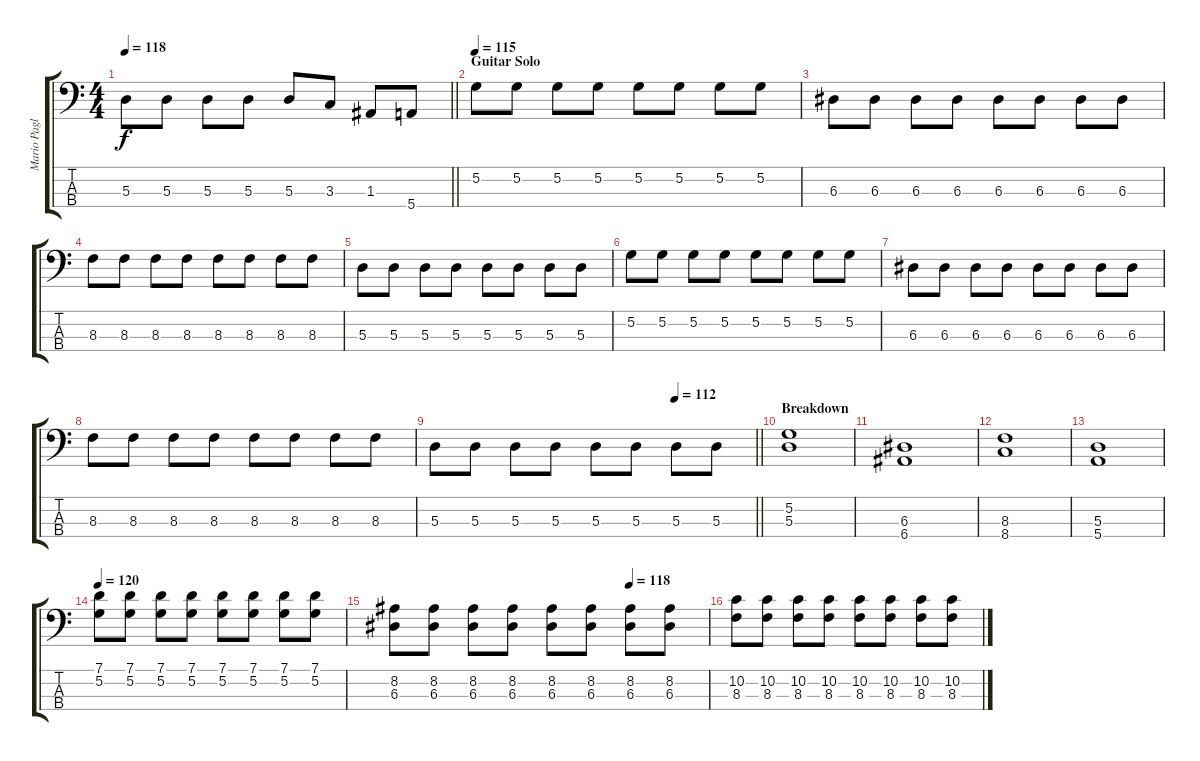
\track ("Mario Pagliarulo (Bass)" "Mario Pagl") {instrument electricbassfinger}
\staff {score tabs}
\tuning (G2 D2 A1 E1) {hide}
\ts (4 4)
\tempo 118
\clef f4
\barLineRight lightlight
\ks c
5.3.8{dy f} 5.3.8 5.3.8 5.3.8 5.3.8 3.3.8 1.3.8 5.4.8 |
\section ("" "Guitar Solo")
\tempo 115
5.2.8 5.2.8 5.2.8 5.2.8 5.2.8 5.2.8 5.2.8 5.2.8 |
6.3.8 6.3.8 6.3.8 6.3.8 6.3.8 6.3.8 6.3.8 6.3.8 |
8.3.8 8.3.8 8.3.8 8.3.8 8.3.8 8.3.8 8.3.8 8.3.8 |
5.3.8 5.3.8 5.3.8 5.3.8 5.3.8 5.3.8 5.3.8 5.3.8 |
5.2.8 5.2.8 5.2.8 5.2.8 5.2.8 5.2.8 5.2.8 5.2.8 |
6.3.8 6.3.8 6.3.8 6.3.8 6.3.8 6.3.8 6.3.8 6.3.8 |
8.3.8 8.3.8 8.3.8 8.3.8 8.3.8 8.3.8 8.3.8 8.3.8 |
\tempo (112 0.75)
\barLineRight lightlight
5.3.8 5.3.8 5.3.8 5.3.8 5.3.8 5.3.8 5.3.8 5.3.8 |
\section ("" "Breakdown")
(5.2 5.3).1 |
(6.3 6.4).1 |
(8.3 8.4).1 |
(5.3 5.4).1 |
\tempo 115
\tempo 120
(7.1 5.2).8 (7.1 5.2).8 (7.1 5.2).8 (7.1 5.2).8 (7.1 5.2).8 (7.1 5.2).8 (7.1 5.2).8 (7.1 5.2).8 |
\tempo (118 0.75)
(8.2 6.3).8 (8.2 6.3).8 (8.2 6.3).8 (8.2 6.3).8 (8.2 6.3).8 (8.2 6.3).8 (8.2 6.3).8 (8.2 6.3).8 |
(10.2 8.3).8 (10.2 8.3).8 (10.2 8.3).8 (10.2 8.3).8 (10.2 8.3).8 (10.2 8.3).8 (10.2 8.3).8 (10.2 8.3).8
